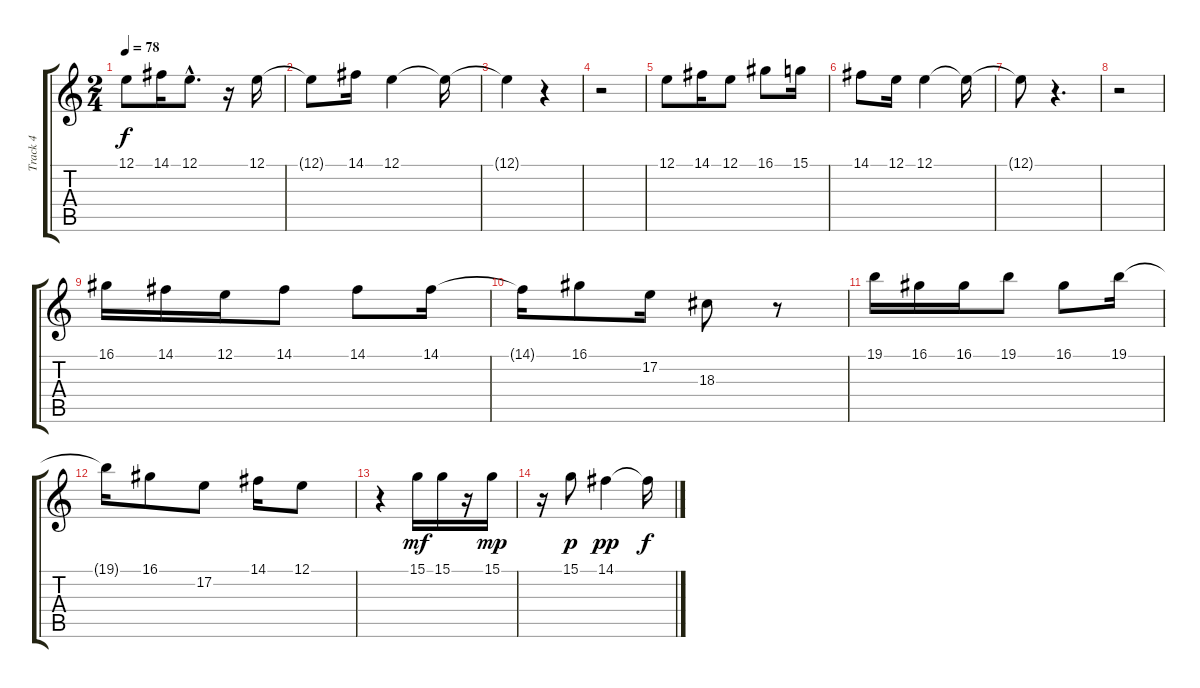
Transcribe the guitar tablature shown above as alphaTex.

\track ("Track 4" "Track 4") {instrument ocarina}
\staff {score tabs}
\tuning (E4 B3 G3 D3 A2 E2) {hide}
\ts (2 4)
\tempo 78
\clef g2
\ks c
12.1.8{dy f} 14.1.16 12.1{hac}.8{d} r.16 12.1.16 |
12.1{t}.8 14.1.16 12.1.4 12.1{t}.16 |
12.1{t}.4 r.4 |
r.2 |
12.1.8 14.1.16 12.1.8 16.1.8 15.1.16 |
14.1.8 12.1.16 12.1.4 12.1{t}.16 |
12.1{t}.8 r.4{d} |
r.2 |
16.1.16 14.1.16 12.1.16 14.1.8 14.1.8 14.1.16 |
14.1{t}.16 16.1.8 17.2.16 18.3.8 r.8 |
19.1.16 16.1.16 16.1.16 19.1.8 16.1.8 19.1.16 |
19.1{t}.16 16.1.8 17.2.8 14.1.16 12.1.8 |
r.4 15.1.16{dy mf} 15.1.16 r.16 15.1.16{dy mp} |
r.16 15.1.8{dy p} 14.1.4{dy pp} 14.1{t}.16{dy f}
